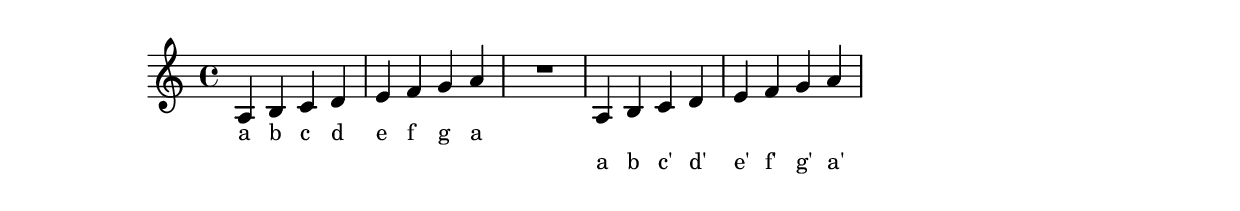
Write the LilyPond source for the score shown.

%% Do not edit this file; it is automatically
%% generated from LSR http://lsr.dsi.unimi.it
%% This file is in the public domain.
\version "2.13.20"

\header {
  lsrtags = "tweaks-and-overrides"

%% Translation of GIT committish: e0aa246e0ed1a86dc41a99ab79bff822d3320aa7
  texidoces = "
Se puede usar el contexto @code{NoteNames} para imprimir el valor
textual de las notas.  La propiedad @code{printOctaveNames} activa o
desactiva la representación de la octava de las notas.

"
  doctitlees = "Impresión de los nombres de las notas con o sin indicación de la octava"



  texidoc = "
The @code{NoteNames} context can be used to print the text value of
notes.  The @code{printOctaveNames} property turns on or off the
representation of the octave of the note.

"
  doctitle = "Printing note names with and without an octave marker"
} % begin verbatim

scale = \relative c' {
  a4 b c d
  e4 f g a
}

\new Staff {
  <<
    \scale
    \context NoteNames {
      \set printOctaveNames = ##f
      \scale
    }
  >>
  R1
  <<
    \scale
    \context NoteNames {
      \set printOctaveNames = ##t
      \scale
    }
  >>
}

